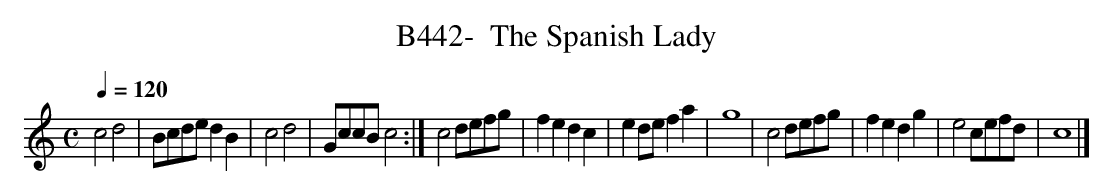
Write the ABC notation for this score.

X:1
T:B442-  The Spanish Lady
Q:1/4=120
L:1/4
M:C
K:C
c2d2|B/c/d/e/dB|c2d2|G/c/c/B/c2:|\
c2d/e/f/g/|fedc|ed/e/fa|g4|\
c2d/e/f/g/|fedg|e2c/e/f/d/|c4|]
